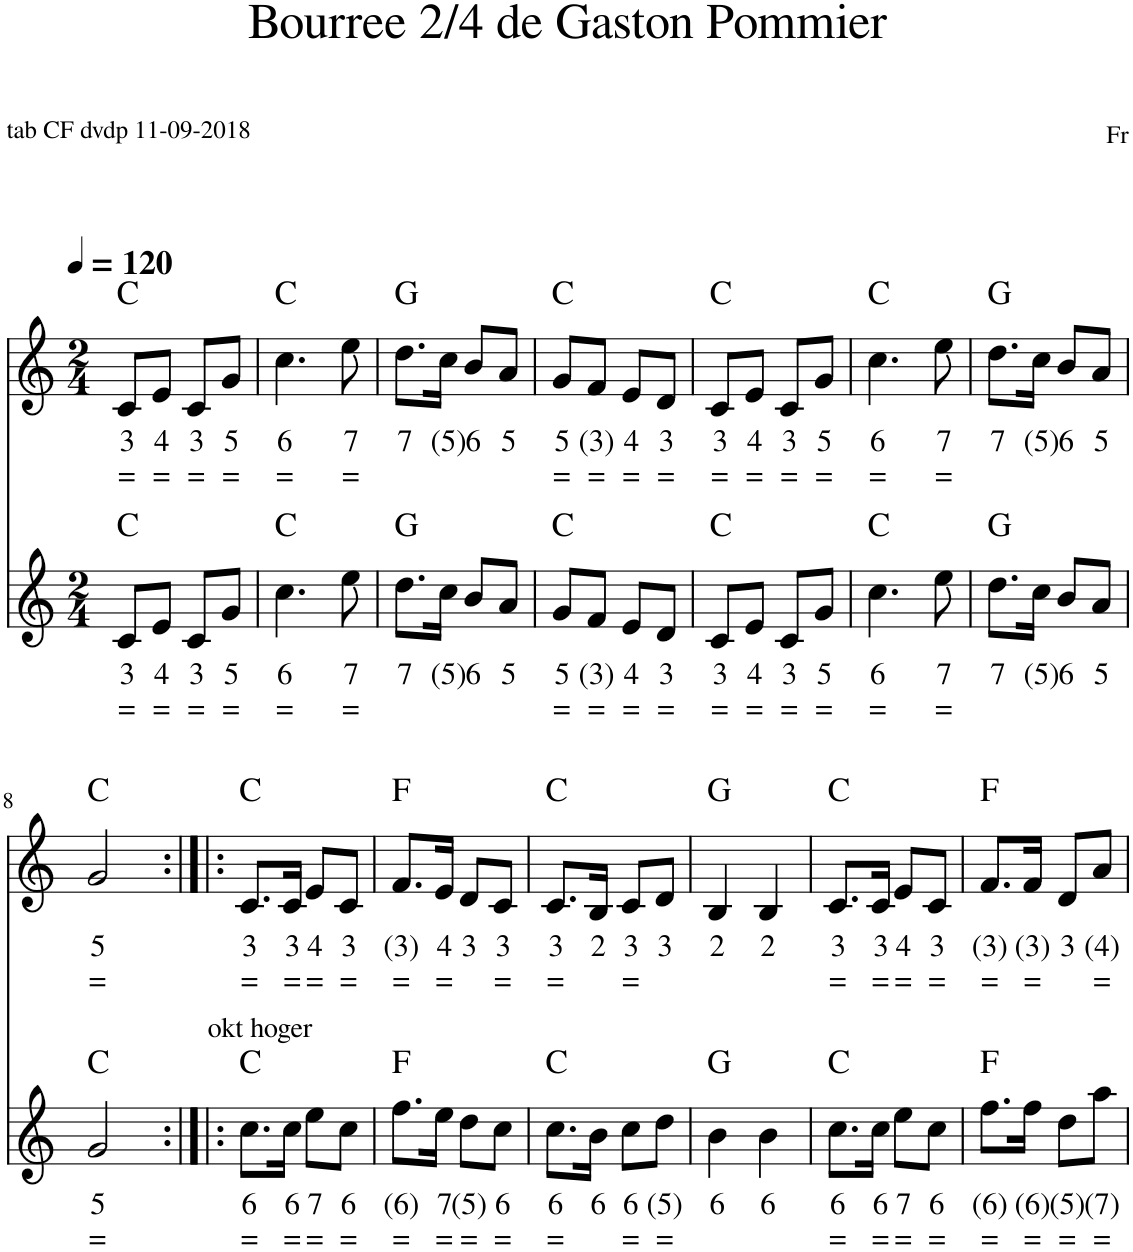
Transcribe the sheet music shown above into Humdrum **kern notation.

**kern	**text	**text	**kern	**text	**text	**harte
*part2	*part2	*part2	*part1	*part1	*part1	*part1
*staff2	*staff2	*staff2	*staff1	*staff1	*staff1	*
*I"Stem	*	*	*I"Stem	*	*	*
*clefG2	*	*	*clefG2	*	*	*
*k[]	*	*	*k[]	*	*	*
*M2/4	*	*	*M2/4	*	*	*
*MM120	*	*	*MM120	*	*	*
=1	=1	=1	=1	=1	=1	=1
!	!LO:LY:b	!LO:LY:b	!	!LO:LY:b	!LO:LY:b	!
8c/L	3	=	8c/L	3	=	C:maj
!	!LO:LY:b	!LO:LY:b	!	!LO:LY:b	!LO:LY:b	!
8e/J	4	=	8e/J	4	=	.
!	!LO:LY:b	!LO:LY:b	!	!LO:LY:b	!LO:LY:b	!
8c/L	3	=	8c/L	3	=	.
!	!LO:LY:b	!LO:LY:b	!	!LO:LY:b	!LO:LY:b	!
8g/J	5	=	8g/J	5	=	.
=2	=2	=2	=2	=2	=2	=2
!	!LO:LY:b	!LO:LY:b	!	!LO:LY:b	!LO:LY:b	!
4.cc\	6	=	4.cc\	6	=	C:maj
!	!LO:LY:b	!LO:LY:b	!	!LO:LY:b	!LO:LY:b	!
8ee\	7	=	8ee\	7	=	.
=3	=3	=3	=3	=3	=3	=3
!	!LO:LY:b	!	!	!LO:LY:b	!	!
8.dd\L	7	.	8.dd\L	7	.	G:maj
!	!LO:LY:b	!	!	!LO:LY:b	!	!
16cc\Jk	(5)	.	16cc\Jk	(5)	.	.
!	!LO:LY:b	!	!	!LO:LY:b	!	!
8b/L	6	.	8b/L	6	.	.
!	!LO:LY:b	!	!	!LO:LY:b	!	!
8a/J	5	.	8a/J	5	.	.
=4	=4	=4	=4	=4	=4	=4
!	!LO:LY:b	!LO:LY:b	!	!LO:LY:b	!LO:LY:b	!
8g/L	5	=	8g/L	5	=	C:maj
!	!LO:LY:b	!LO:LY:b	!	!LO:LY:b	!LO:LY:b	!
8f/J	(3)	=	8f/J	(3)	=	.
!	!LO:LY:b	!LO:LY:b	!	!LO:LY:b	!LO:LY:b	!
8e/L	4	=	8e/L	4	=	.
!	!LO:LY:b	!LO:LY:b	!	!LO:LY:b	!LO:LY:b	!
8d/J	3	=	8d/J	3	=	.
=5	=5	=5	=5	=5	=5	=5
!	!LO:LY:b	!LO:LY:b	!	!LO:LY:b	!LO:LY:b	!
8c/L	3	=	8c/L	3	=	C:maj
!	!LO:LY:b	!LO:LY:b	!	!LO:LY:b	!LO:LY:b	!
8e/J	4	=	8e/J	4	=	.
!	!LO:LY:b	!LO:LY:b	!	!LO:LY:b	!LO:LY:b	!
8c/L	3	=	8c/L	3	=	.
!	!LO:LY:b	!LO:LY:b	!	!LO:LY:b	!LO:LY:b	!
8g/J	5	=	8g/J	5	=	.
=6	=6	=6	=6	=6	=6	=6
!	!LO:LY:b	!LO:LY:b	!	!LO:LY:b	!LO:LY:b	!
4.cc\	6	=	4.cc\	6	=	C:maj
!	!LO:LY:b	!LO:LY:b	!	!LO:LY:b	!LO:LY:b	!
8ee\	7	=	8ee\	7	=	.
=7	=7	=7	=7	=7	=7	=7
!	!LO:LY:b	!	!	!LO:LY:b	!	!
8.dd\L	7	.	8.dd\L	7	.	G:maj
!	!LO:LY:b	!	!	!LO:LY:b	!	!
16cc\Jk	(5)	.	16cc\Jk	(5)	.	.
!	!LO:LY:b	!	!	!LO:LY:b	!	!
8b/L	6	.	8b/L	6	.	.
!	!LO:LY:b	!	!	!LO:LY:b	!	!
8a/J	5	.	8a/J	5	.	.
!!LO:LB:g=z
=8	=8	=8	=8	=8	=8	=8
!	!LO:LY:b	!LO:LY:b	!	!LO:LY:b	!LO:LY:b	!
2g/	5	=	2g/	5	=	C:maj
=9:|!|:	=9:|!|:	=9:|!|:	=9:|!|:	=9:|!|:	=9:|!|:	=9:|!|:
!LO:TX:a:t=okt hoger	!	!	!	!	!	!
!	!LO:LY:b	!LO:LY:b	!	!LO:LY:b	!LO:LY:b	!
8.cc\L	6	=	8.c/L	3	=	C:maj
!	!LO:LY:b	!LO:LY:b	!	!LO:LY:b	!LO:LY:b	!
16cc\Jk	6	=	16c/Jk	3	=	.
!	!LO:LY:b	!LO:LY:b	!	!LO:LY:b	!LO:LY:b	!
8ee\L	7	=	8e/L	4	=	.
!	!LO:LY:b	!LO:LY:b	!	!LO:LY:b	!LO:LY:b	!
8cc\J	6	=	8c/J	3	=	.
=10	=10	=10	=10	=10	=10	=10
!	!LO:LY:b	!LO:LY:b	!	!LO:LY:b	!LO:LY:b	!
8.ff\L	(6)	=	8.f/L	(3)	=	F:maj
!	!LO:LY:b	!LO:LY:b	!	!LO:LY:b	!LO:LY:b	!
16ee\Jk	7	=	16e/Jk	4	=	.
!	!LO:LY:b	!LO:LY:b	!	!LO:LY:b	!	!
8dd\L	(5)	=	8d/L	3	.	.
!	!LO:LY:b	!LO:LY:b	!	!LO:LY:b	!LO:LY:b	!
8cc\J	6	=	8c/J	3	=	.
=11	=11	=11	=11	=11	=11	=11
!	!LO:LY:b	!LO:LY:b	!	!LO:LY:b	!LO:LY:b	!
8.cc\L	6	=	8.c/L	3	=	C:maj
!	!LO:LY:b	!	!	!LO:LY:b	!	!
16b\Jk	6	.	16B/Jk	2	.	.
!	!LO:LY:b	!LO:LY:b	!	!LO:LY:b	!LO:LY:b	!
8cc\L	6	=	8c/L	3	=	.
!	!LO:LY:b	!LO:LY:b	!	!LO:LY:b	!	!
8dd\J	(5)	=	8d/J	3	.	.
=12	=12	=12	=12	=12	=12	=12
!	!LO:LY:b	!	!	!LO:LY:b	!	!
4b\	6	.	4B/	2	.	G:maj
!	!LO:LY:b	!	!	!LO:LY:b	!	!
4b\	6	.	4B/	2	.	.
=13	=13	=13	=13	=13	=13	=13
!	!LO:LY:b	!LO:LY:b	!	!LO:LY:b	!LO:LY:b	!
8.cc\L	6	=	8.c/L	3	=	C:maj
!	!LO:LY:b	!LO:LY:b	!	!LO:LY:b	!LO:LY:b	!
16cc\Jk	6	=	16c/Jk	3	=	.
!	!LO:LY:b	!LO:LY:b	!	!LO:LY:b	!LO:LY:b	!
8ee\L	7	=	8e/L	4	=	.
!	!LO:LY:b	!LO:LY:b	!	!LO:LY:b	!LO:LY:b	!
8cc\J	6	=	8c/J	3	=	.
=14	=14	=14	=14	=14	=14	=14
!	!LO:LY:b	!LO:LY:b	!	!LO:LY:b	!LO:LY:b	!
8.ff\L	(6)	=	8.f/L	(3)	=	F:maj
!	!LO:LY:b	!LO:LY:b	!	!LO:LY:b	!LO:LY:b	!
16ff\Jk	(6)	=	16f/Jk	(3)	=	.
!	!LO:LY:b	!LO:LY:b	!	!LO:LY:b	!	!
8dd\L	(5)	=	8d/L	3	.	.
!	!LO:LY:b	!LO:LY:b	!	!LO:LY:b	!LO:LY:b	!
8aa\J	(7)	=	8a/J	(4)	=	.
=	=	=	=	=	=	=
*-	*-	*-	*-	*-	*-	*-
